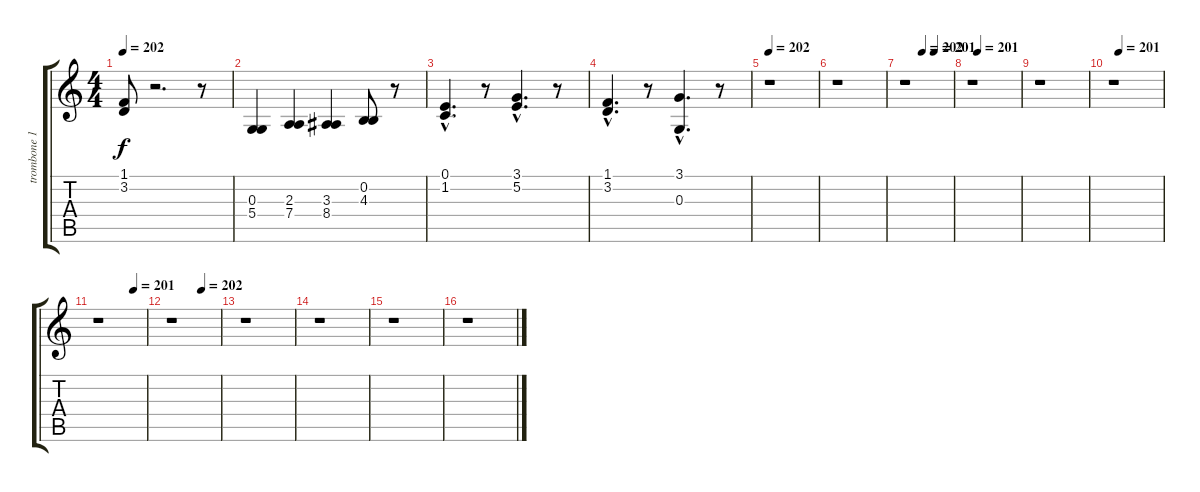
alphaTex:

\track ("trombone 1" "trombone 1") {instrument brasssection}
\staff {score tabs}
\tuning (E4 B3 G3 D3 A2 E2) {hide}
\ts (4 4)
\tempo 202
\clef g2
\ks c
(1.1 3.2).8{dy f} r.2{d} r.8 |
(0.3 5.4).4 (2.3 7.4).4 (3.3 8.4).4 (0.2 4.3).8 r.8 |
(0.1{hac} 1.2{hac}).4{d} r.8 (3.1{hac} 5.2{hac}).4{d} r.8 |
(1.1{hac} 3.2{hac}).4{d} r.8 (3.1{hac} 0.3{hac}).4{d} r.8 |
\tempo 202
r.1 |
r.1 |
\tempo (202 0.375)
\tempo (201 0.625)
r.1 |
\tempo (201 0.125)
r.1 |
r.1 |
\tempo (201 0.125)
r.1 |
\tempo (201 0.75)
r.1 |
\tempo (202 0.625)
r.1 |
r.1 |
r.1 |
r.1 |
r.1
